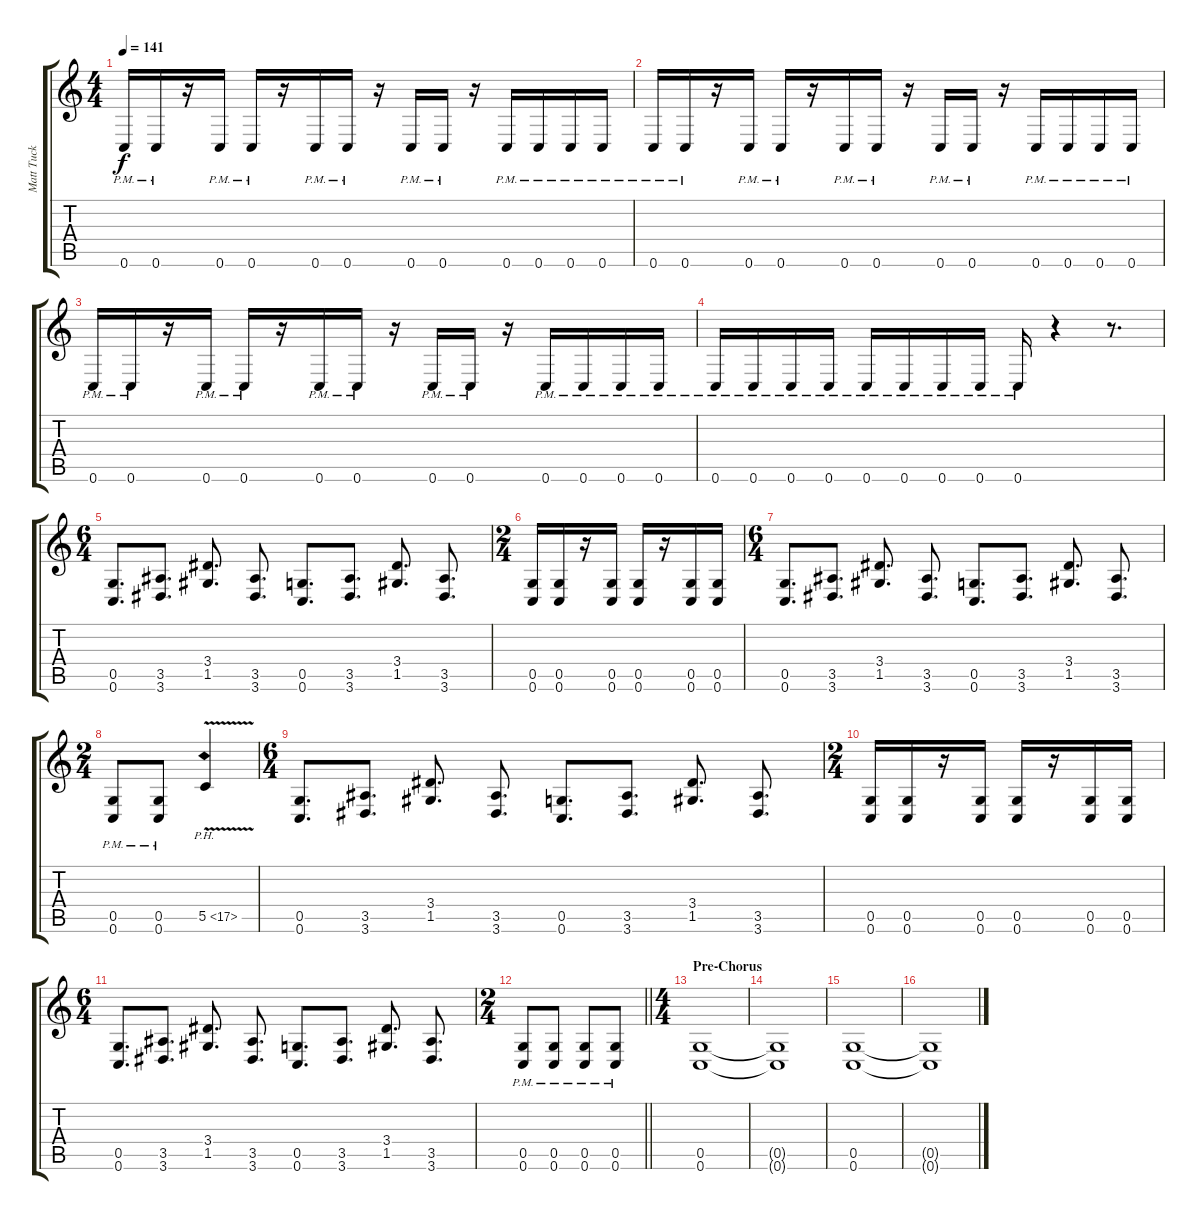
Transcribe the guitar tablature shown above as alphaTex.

\track ("Matt Tuck" "Matt Tuck") {instrument distortionguitar}
\staff {score tabs}
\tuning (D4 A3 F3 C3 G2 C2) {hide}
\ts (4 4)
\tempo 141
\clef g2
\ks c
0.6{pm}.16{dy f instrument distortionguitar} 0.6{pm}.16 r.16 0.6{pm}.16 0.6{pm}.16 r.16 0.6{pm}.16 0.6{pm}.16 r.16 0.6{pm}.16 0.6{pm}.16 r.16 0.6{pm}.16 0.6{pm}.16 0.6{pm}.16 0.6{pm}.16 |
0.6{pm}.16 0.6{pm}.16 r.16 0.6{pm}.16 0.6{pm}.16 r.16 0.6{pm}.16 0.6{pm}.16 r.16 0.6{pm}.16 0.6{pm}.16 r.16 0.6{pm}.16 0.6{pm}.16 0.6{pm}.16 0.6{pm}.16 |
0.6{pm}.16 0.6{pm}.16 r.16 0.6{pm}.16 0.6{pm}.16 r.16 0.6{pm}.16 0.6{pm}.16 r.16 0.6{pm}.16 0.6{pm}.16 r.16 0.6{pm}.16 0.6{pm}.16 0.6{pm}.16 0.6{pm}.16 |
0.6{pm}.16 0.6{pm}.16 0.6{pm}.16 0.6{pm}.16 0.6{pm}.16 0.6{pm}.16 0.6{pm}.16 0.6{pm}.16 0.6{pm}.16 r.4 r.8{d} |
\ts (6 4)
(0.5 0.6).8{d} (3.5 3.6).8{d} (3.4 1.5).8{d} (3.5 3.6).8{d} (0.5 0.6).8{d} (3.5 3.6).8{d} (3.4 1.5).8{d} (3.5 3.6).8{d} |
\ts (2 4)
(0.5 0.6).16 (0.5 0.6).16 r.16 (0.5 0.6).16 (0.5 0.6).16 r.16 (0.5 0.6).16 (0.5 0.6).16 |
\ts (6 4)
(0.5 0.6).8{d} (3.5 3.6).8{d} (3.4 1.5).8{d} (3.5 3.6).8{d} (0.5 0.6).8{d} (3.5 3.6).8{d} (3.4 1.5).8{d} (3.5 3.6).8{d} |
\ts (2 4)
(0.5{pm} 0.6{pm}).8 (0.5{pm} 0.6{pm}).8 5.5{ph 12 v}.4 |
\ts (6 4)
(0.5 0.6).8{d} (3.5 3.6).8{d} (3.4 1.5).8{d} (3.5 3.6).8{d} (0.5 0.6).8{d} (3.5 3.6).8{d} (3.4 1.5).8{d} (3.5 3.6).8{d} |
\ts (2 4)
(0.5 0.6).16 (0.5 0.6).16 r.16 (0.5 0.6).16 (0.5 0.6).16 r.16 (0.5 0.6).16 (0.5 0.6).16 |
\ts (6 4)
(0.5 0.6).8{d} (3.5 3.6).8{d} (3.4 1.5).8{d} (3.5 3.6).8{d} (0.5 0.6).8{d} (3.5 3.6).8{d} (3.4 1.5).8{d} (3.5 3.6).8{d} |
\ts (2 4)
\barLineRight lightlight
(0.5{pm} 0.6{pm}).8 (0.5{pm} 0.6{pm}).8 (0.5{pm} 0.6{pm}).8 (0.5{pm} 0.6{pm}).8 |
\ts (4 4)
\section ("" "Pre-Chorus")
(0.5 0.6).1 |
(0.5{t} 0.6{t}).1 |
(0.5 0.6).1 |
(0.5{t} 0.6{t}).1
